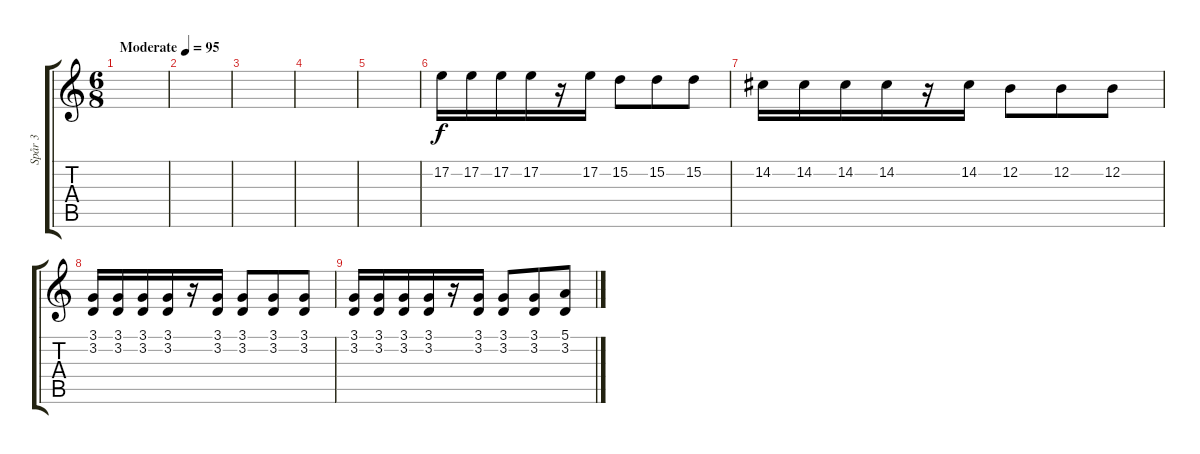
\track ("Spår 3" "Spår 3") {instrument oboe}
\staff {score tabs}
\tuning (E4 B3 G3 D3 A2 E2) {hide}
\ts (6 8)
\tempo (95 "Moderate")
\clef g2
\ks c
|
|
|
|
|
17.2.16 17.2.16 17.2.16 17.2.16 r.16 17.2.16 15.2.8 15.2.8 15.2.8 |
14.2.16 14.2.16 14.2.16 14.2.16 r.16 14.2.16 12.2.8 12.2.8 12.2.8 |
(3.1 3.2).16 (3.1 3.2).16 (3.1 3.2).16 (3.1 3.2).16 r.16 (3.1 3.2).16 (3.1 3.2).8 (3.1 3.2).8 (3.1 3.2).8 |
(3.1 3.2).16 (3.1 3.2).16 (3.1 3.2).16 (3.1 3.2).16 r.16 (3.1 3.2).16 (3.1 3.2).8 (3.1 3.2).8 (5.1 3.2).8
